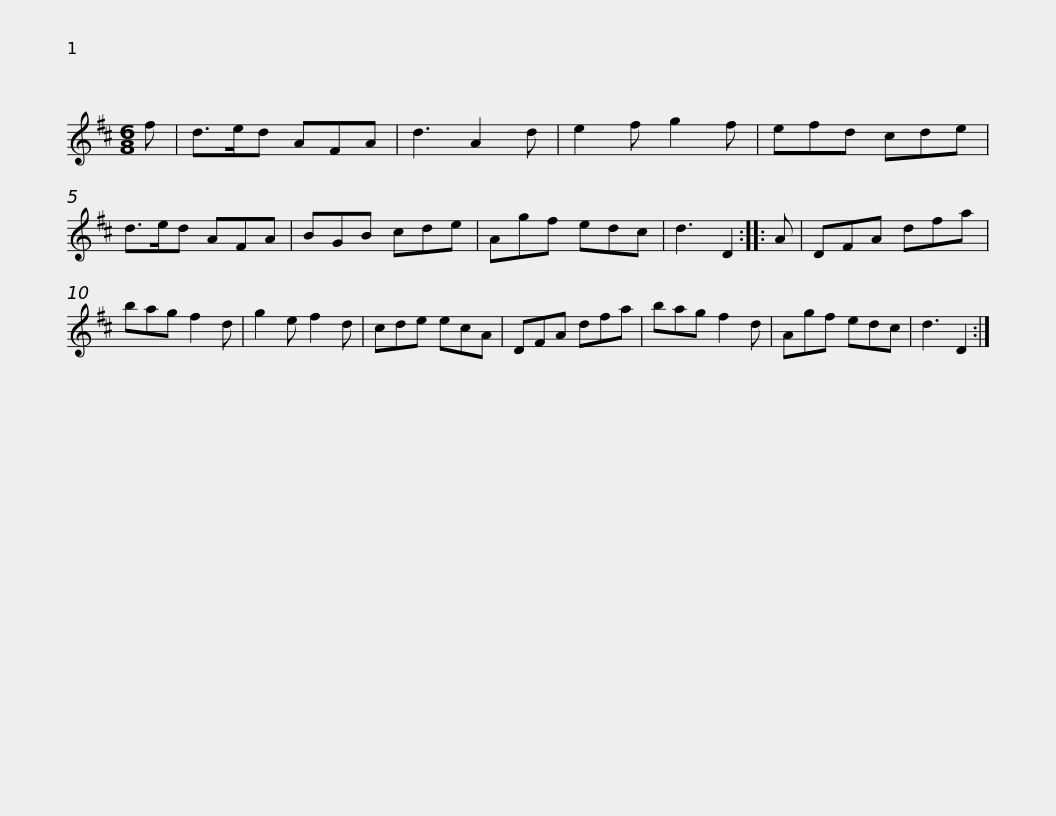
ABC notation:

X:1
L:1/8
M:6/8
I:linebreak $
K:D
V:1 treble
V:1
 f | d>ed AFA | d3 A2 d | e2 f g2 f | efd cde | %5
 d>ed AFA | BGB cde | Agf edc | d3 D2 ::$ A | %10
 DFA dfa | bag f2 d | g2 e f2 d | cde ecA | DFA dfa | %15
 bag f2 d | Agf edc |$ d3 D2 :| %18
